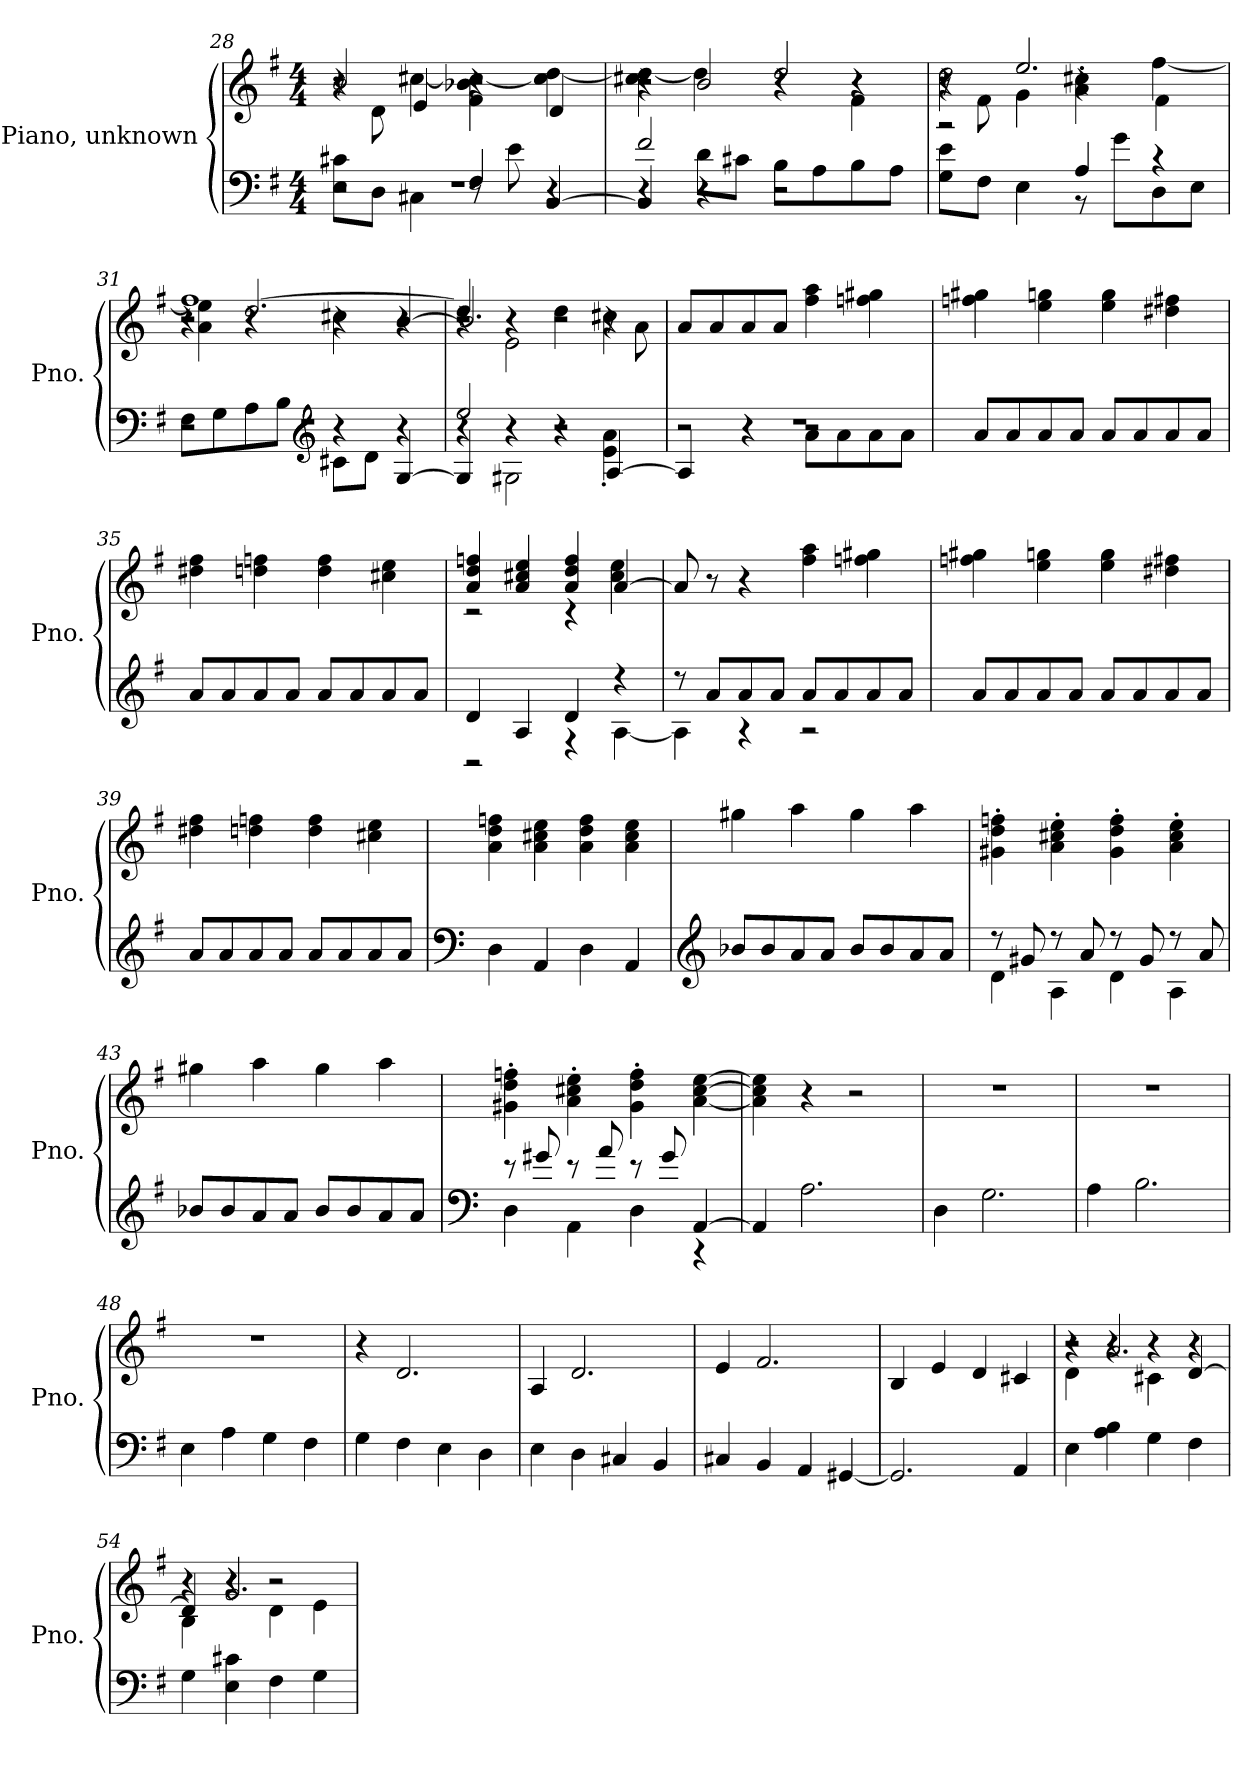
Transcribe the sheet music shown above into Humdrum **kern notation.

**kern	**kern
*part1	*part1
*staff2	*staff1
*I"Piano, unknown	*
*I'Pno.	*
*clefF4	*clefG2
*k[f#]	*k[f#]
*M4/4	*M4/4
=28	=28
*^	*^
*	*^	*	*^
1r	8E\ 8c#X\L	2r	2b/	8r	4r
.	8D\J	.	.	8d\	.
.	4C#X\	.	.	[4cc#X\	4e/
.	8r	4F#/	2r	4f#\ 4b-X\ 4cc#\_	4r
.	8e\	.	.	.	.
.	4r	[4BB/	.	4cc#\] [4dd\	4d/
=29	=29	=29	=29	=29	=29
2f#/	4r	4BB/]	4r	4cc#X\ 4dd\_	2r
.	8d\L	4r	2b/	4dd\]	.
.	8c#X\J	.	.	.	.
2r	8B\L	2r	.	4r	2dd/
.	8A\	.	.	.	.
.	8B\	.	4r	4f#\	.
.	8A\J	.	.	.	.
*	*v	*v	*	*	*
!!LO:PB:g=z	!!	!!
=30	=30	=30	=30	=30
2r	8G\ 8e\L	4r	2dd\	8r
.	8F#\J	.	.	8f#\
.	4E\	2.ee/	.	4g\
4A/	8r	.	4r	4a\' 4cc#X\'
.	8g\L	.	.	.
4r	8D\	.	[4ff#\	4f#\
.	8E\J	.	.	.
=31	=31	=31	=31	=31
*	*^	*	*	*^
1r	8F#\L	2r	4r	1ff#]	2r	4a\ 4ee\
.	8G\	.	.	.	.	.
.	8A\	.	[2.dd/	.	.	4r
.	8B\J	.	.	.	.	.
*clefG2	*	*	*	*	*	*
.	8c#X\L	4r	.	.	4r	4cc#X\
.	8d\J	.	.	.	.	.
.	4r	[4G/	.	.	[4b/	4r
=32	=32	=32	=32	=32	=32	=32
2ee/	4r	4G/]	4dd/]	4r	2.b/]	2r
.	2G#X\	4r	4r	2e\	.	.
2r	.	4r	2r	.	.	4dd\
.	4e\' 4a\'	[4A/	.	4cc#X\	4r	8r
.	.	.	.	.	.	8a\
*	*	*	*v	*v	*v	*v
=33	=33	=33	=33
1r	2r	4A/]	8a/L
.	.	.	8a/
.	.	4r	8a/
.	.	.	8a/J
.	8a\L	2r	4ff#\ 4aa\
.	8a\	.	.
.	8a\	.	4ffn\ 4gg#X\
.	8a\J	.	.
*v	*v	*v	*
!!LO:LB:g=z
=34	=34
8a/L	4ffn\ 4gg#X\
8a/	.
8a/	4ee\ 4ggn\
8a/J	.
8a/L	4ee\ 4gg\
8a/	.
8a/	4dd#X\ 4ff#X\
8a/J	.
=35	=35
8a/L	4dd#X\ 4ff#\
8a/	.
8a/	4ddn\ 4ffn\
8a/J	.
8a/L	4dd\ 4ff\
8a/	.
8a/	4cc#X\ 4ee\
8a/J	.
=36	=36
*^	*^
4d/	2r	4a/ 4dd/ 4ffn/	2r
4A/	.	4a/ 4cc#X/ 4ee/	.
4d/	4r	4a/ 4dd/ 4ff/	4r
4r	[4A\	[4a/	4cc#\ 4ee\
*	*	*v	*v
=37	=37	=37
8r	4A\]	8a/]
8a/L	.	8r
8a/	4r	4r
8a/J	.	.
8a/L	2r	4ff#\ 4aa\
8a/	.	.
8a/	.	4ffn\ 4gg#X\
8a/J	.	.
*v	*v	*
!!LO:LB:g=z
=38	=38
8a/L	4ffn\ 4gg#X\
8a/	.
8a/	4ee\ 4ggn\
8a/J	.
8a/L	4ee\ 4gg\
8a/	.
8a/	4dd#X\ 4ff#X\
8a/J	.
=39	=39
8a/L	4dd#X\ 4ff#\
8a/	.
8a/	4ddn\ 4ffn\
8a/J	.
8a/L	4dd\ 4ff\
8a/	.
8a/	4cc#X\ 4ee\
8a/J	.
=40	=40
*clefF4	*
4D\	4a\ 4dd\ 4ffn\
4AA/	4a\ 4cc#X\ 4ee\
4D\	4a\ 4dd\ 4ff\
4AA/	4a\ 4cc#\ 4ee\
=41	=41
*clefG2	*
8b-X/L	4gg#X\
8b-/	.
8a/	4aa\
8a/J	.
8b-/L	4gg#\
8b-/	.
8a/	4aa\
8a/J	.
!!LO:LB:g=z
=42	=42
*^	*
8r	4d\	4g#X\' 4dd\' 4ffn\'
8g#X/	.	.
8r	4A\	4a\' 4cc#X\' 4ee\'
8a/	.	.
8r	4d\	4g#\' 4dd\' 4ff\'
8g#/	.	.
8r	4A\	4a\' 4cc#\' 4ee\'
8a/	.	.
*v	*v	*
=43	=43
8b-X/L	4gg#X\
8b-/	.
8a/	4aa\
8a/J	.
8b-/L	4gg#\
8b-/	.
8a/	4aa\
8a/J	.
=44	=44
*clefF4	*
*^	*
8r	4D\	4g#X\' 4dd\' 4ffn\'
8g#X/	.	.
8r	4AA\	4a\' 4cc#X\' 4ee\'
8a/	.	.
8r	4D\	4g#\' 4dd\' 4ff\'
8g#/	.	.
[4AA/	4r	[4a\ [4cc#\ [4ee\
*v	*v	*
=45	=45
4AA/]	4a\] 4cc#\] 4ee\]
2.A\	4r
.	2r
=46	=46
4D\	1r
2.G\	.
=47	=47
4A\	1r
2.B\	.
!!LO:LB:g=z
=48	=48
4E\	1r
4A\	.
4G\	.
4F#\	.
=49	=49
4G\	4r
4F#\	2.d/
4E\	.
4D\	.
=50	=50
4E\	4A/
4D\	2.d/
4C#X/	.
4BB/	.
=51	=51
4C#X/	4e/
4BB/	2.f#/
4AA/	.
[4GG#X/	.
=52	=52
2.GG#/]	4B/
.	4e/
.	4d/
4AA/	4c#X/
=53	=53
*	*^
*	*	*^
4E\	4r	4d\	2r
4A\ 4B\	2.a/	4r	.
4G\	.	4c#X\	4r
4F#\	.	4r	[4d/
=54	=54	=54	=54
4G\	4r	4B\	4d/]
4E\ 4c#X\	2.g/	4r	4r
4F#\	.	4d\	2r
4G\	.	4e\	.
*	*v	*v	*v
=	=
*-	*-
